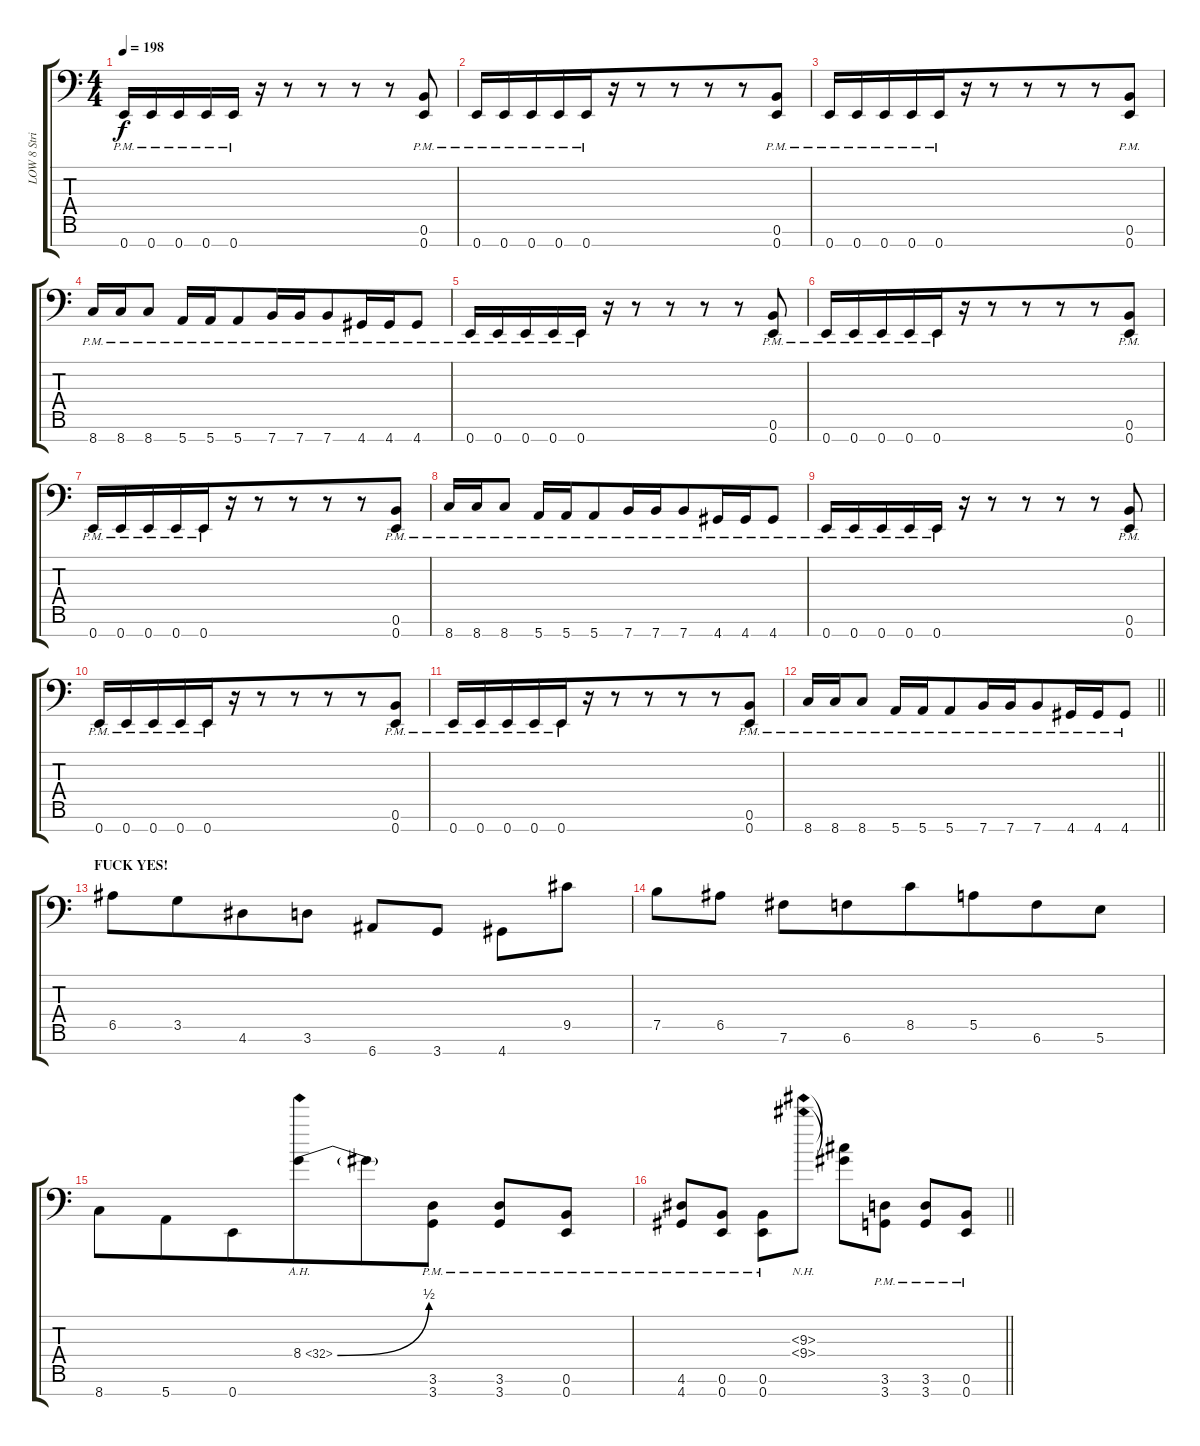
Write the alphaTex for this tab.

\track ("LOW 8 String LEFT" "LOW 8 Stri") {instrument electricguitarclean}
\staff {score tabs}
\tuning (B3 Gb3 E3 B2 E2 B1 E1) {hide}
\ts (4 4)
\tempo 198
\clef f4
\ks c
0.7{pm}.16{dy f beam merge} 0.7{pm}.16 0.7{pm}.16 0.7{pm}.16{beam merge} 0.7{pm}.16 r.16 r.8 r.8 r.8 r.8 (0.6{pm} 0.7{pm}).8 |
0.7{pm}.16{beam merge} 0.7{pm}.16 0.7{pm}.16 0.7{pm}.16{beam merge} 0.7{pm}.16{beam merge} r.16 r.8 r.8 r.8 r.8 (0.6{pm} 0.7{pm}).8 |
0.7{pm}.16{beam merge} 0.7{pm}.16 0.7{pm}.16 0.7{pm}.16{beam merge} 0.7{pm}.16{beam merge} r.16 r.8 r.8 r.8 r.8 (0.6{pm} 0.7{pm}).8 |
8.7{pm}.16 8.7{pm}.16{beam merge} 8.7{pm}.8 5.7{pm}.16 5.7{pm}.16 5.7{pm}.8{beam merge} 7.7{pm}.16{beam merge} 7.7{pm}.16{beam merge} 7.7{pm}.8{beam merge} 4.7{pm}.16{beam merge} 4.7{pm}.16{beam merge} 4.7{pm}.8 |
0.7{pm}.16{beam merge} 0.7{pm}.16 0.7{pm}.16 0.7{pm}.16{beam merge} 0.7{pm}.16 r.16 r.8 r.8 r.8 r.8 (0.6{pm} 0.7{pm}).8 |
0.7{pm}.16{beam merge} 0.7{pm}.16 0.7{pm}.16 0.7{pm}.16{beam merge} 0.7{pm}.16{beam merge} r.16 r.8 r.8 r.8 r.8 (0.6{pm} 0.7{pm}).8 |
0.7{pm}.16{beam merge} 0.7{pm}.16 0.7{pm}.16 0.7{pm}.16{beam merge} 0.7{pm}.16{beam merge} r.16 r.8 r.8 r.8 r.8 (0.6{pm} 0.7{pm}).8 |
8.7{pm}.16 8.7{pm}.16{beam merge} 8.7{pm}.8 5.7{pm}.16 5.7{pm}.16 5.7{pm}.8{beam merge} 7.7{pm}.16{beam merge} 7.7{pm}.16{beam merge} 7.7{pm}.8{beam merge} 4.7{pm}.16{beam merge} 4.7{pm}.16{beam merge} 4.7{pm}.8 |
0.7{pm}.16{beam merge} 0.7{pm}.16 0.7{pm}.16 0.7{pm}.16{beam merge} 0.7{pm}.16 r.16 r.8 r.8 r.8 r.8 (0.6{pm} 0.7{pm}).8 |
0.7{pm}.16{beam merge} 0.7{pm}.16 0.7{pm}.16 0.7{pm}.16{beam merge} 0.7{pm}.16{beam merge} r.16 r.8 r.8 r.8 r.8 (0.6{pm} 0.7{pm}).8 |
0.7{pm}.16{beam merge} 0.7{pm}.16 0.7{pm}.16 0.7{pm}.16{beam merge} 0.7{pm}.16{beam merge} r.16 r.8 r.8 r.8 r.8 (0.6{pm} 0.7{pm}).8 |
\barLineRight lightlight
8.7{pm}.16 8.7{pm}.16{beam merge} 8.7{pm}.8 5.7{pm}.16 5.7{pm}.16 5.7{pm}.8{beam merge} 7.7{pm}.16{beam merge} 7.7{pm}.16{beam merge} 7.7{pm}.8{beam merge} 4.7{pm}.16{beam merge} 4.7{pm}.16{beam merge} 4.7{pm}.8 |
\section ("" "FUCK YES!")
6.5.8 3.5.8{beam merge} 4.6.8{beam merge} 3.6.8 6.7.8 3.7.8 4.7.8 9.5.8 |
7.5.8 6.5.8 7.6.8 6.6.8{beam merge} 8.5.8 5.5.8{beam merge} 6.6.8 5.6.8 |
8.7.8 5.7.8{beam merge} 0.7.8 8.4{be (bend 0 0 60 2) ah 24}.8{beam merge} 8.4{t}.8 (3.6{pm} 3.7{pm}).8 (3.6{pm} 3.7{pm}).8 (0.6{pm} 0.7{pm}).8 |
\barLineRight lightlight
(4.6{pm} 4.7{pm}).8{beam merge} (0.6{pm} 0.7{pm}).8 (0.6{pm} 0.7{pm}).8 (9.3{nh} 9.4{nh}).8 (9.3{t} 9.4{t}).8{beam merge} (3.6{pm} 3.7{pm}).8 (3.6{pm} 3.7{pm}).8{beam merge} (0.6{pm} 0.7{pm}).8
